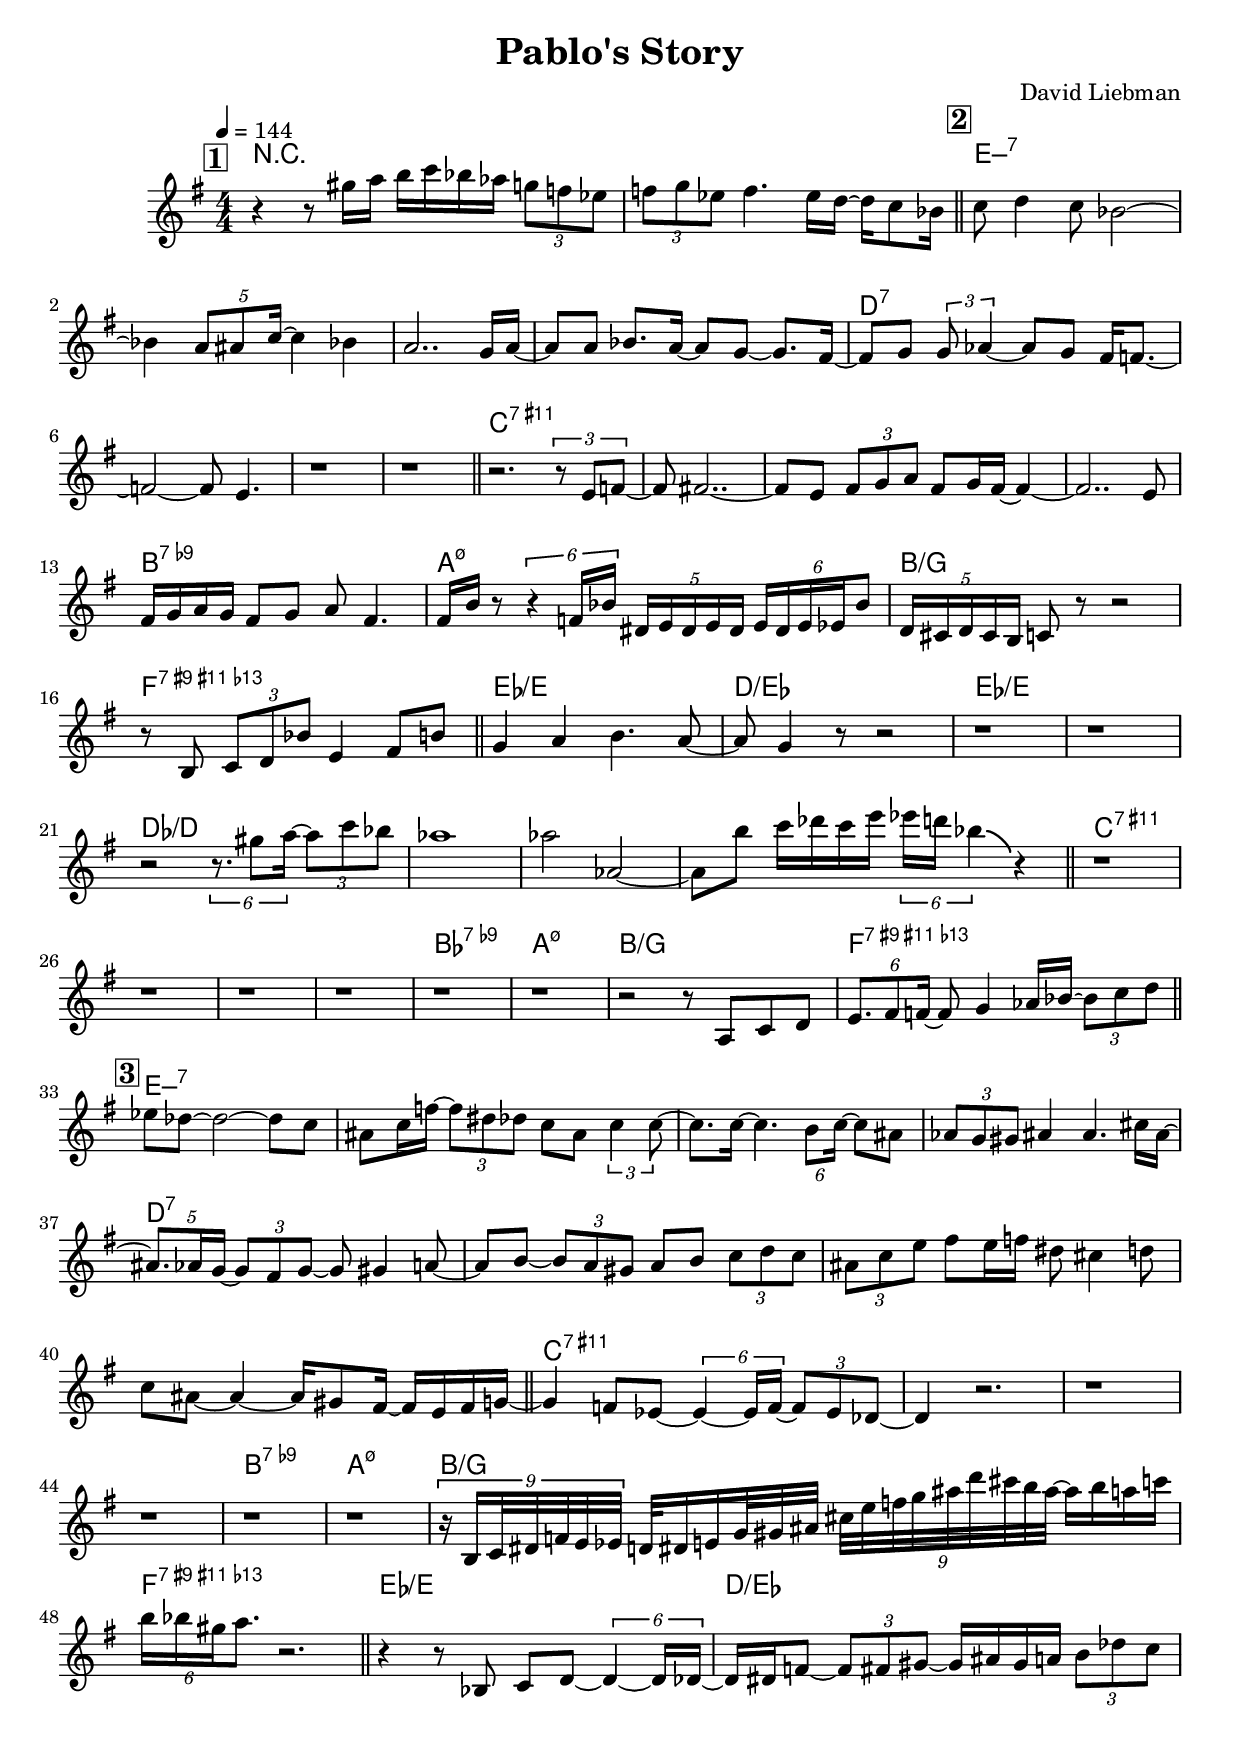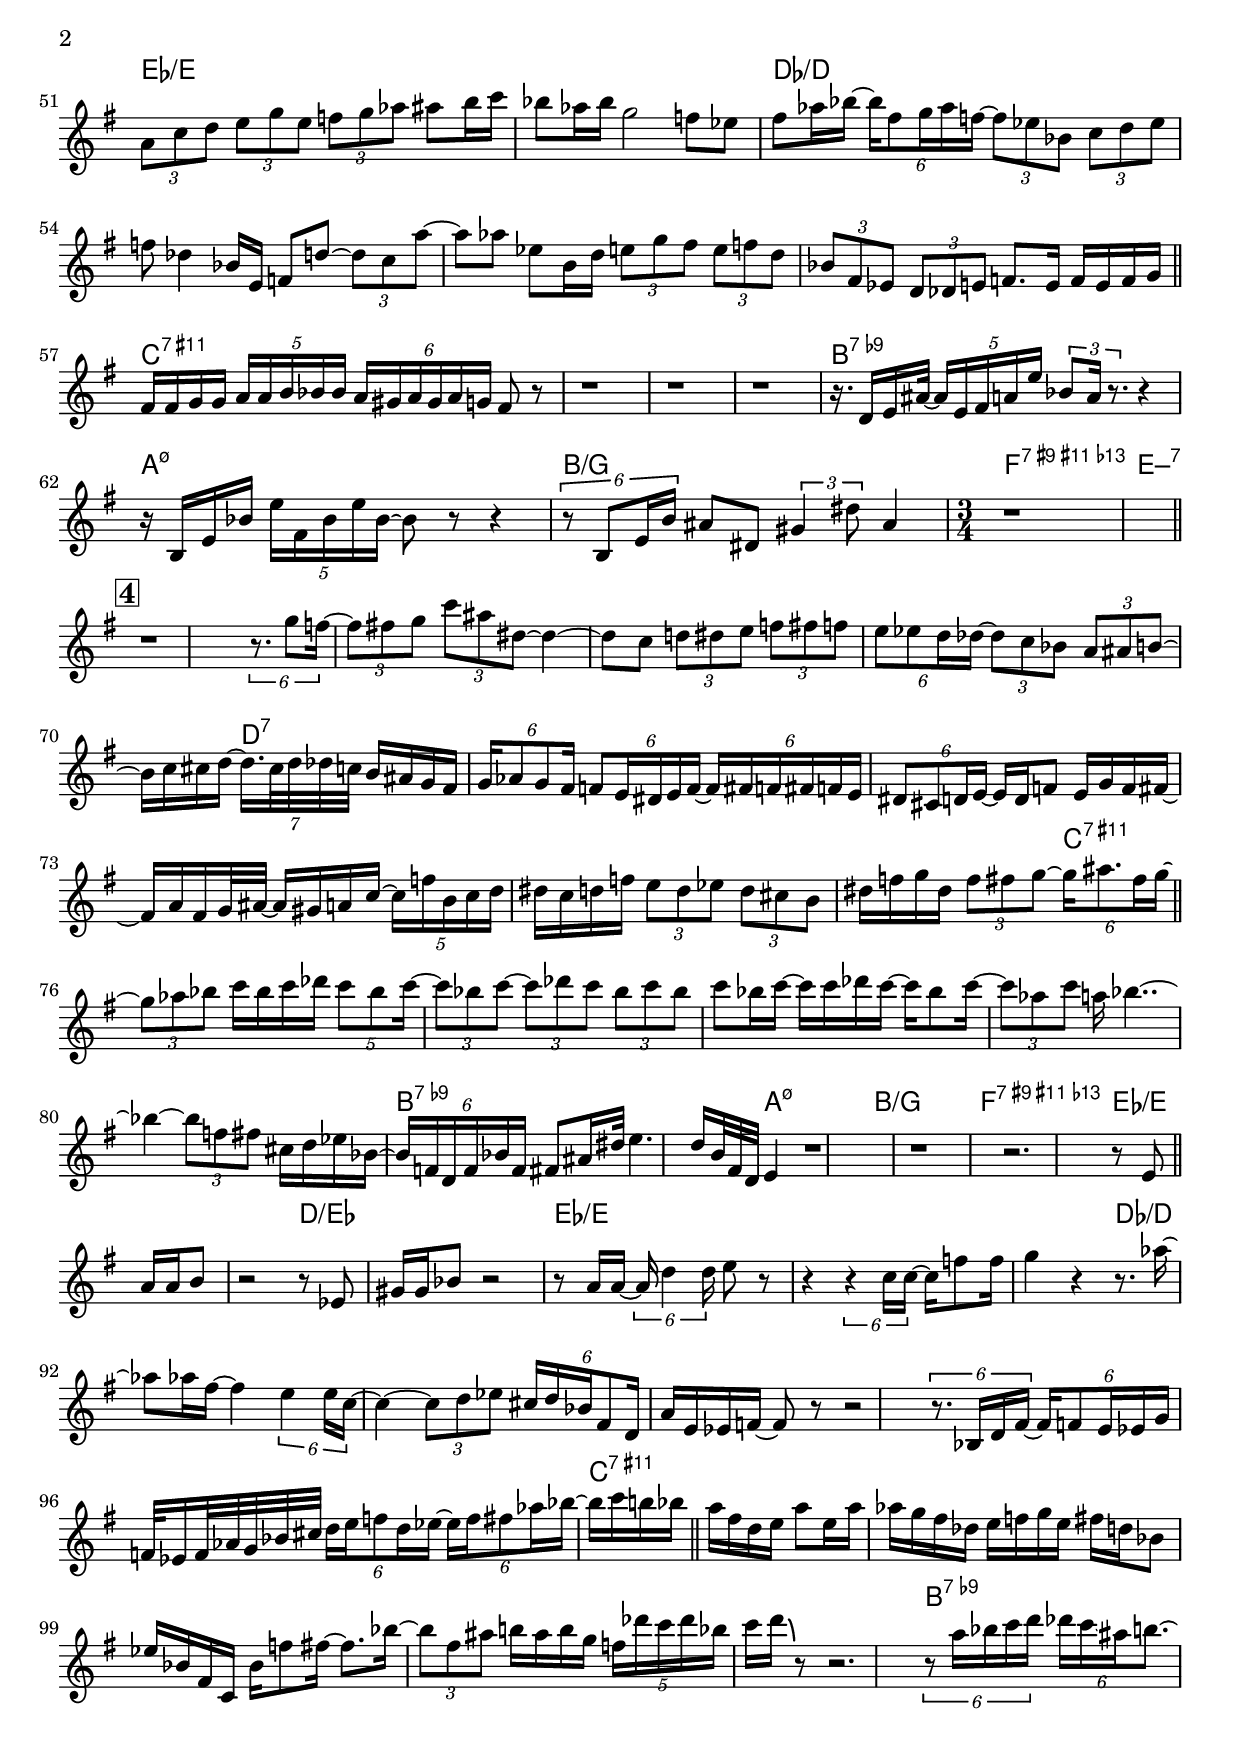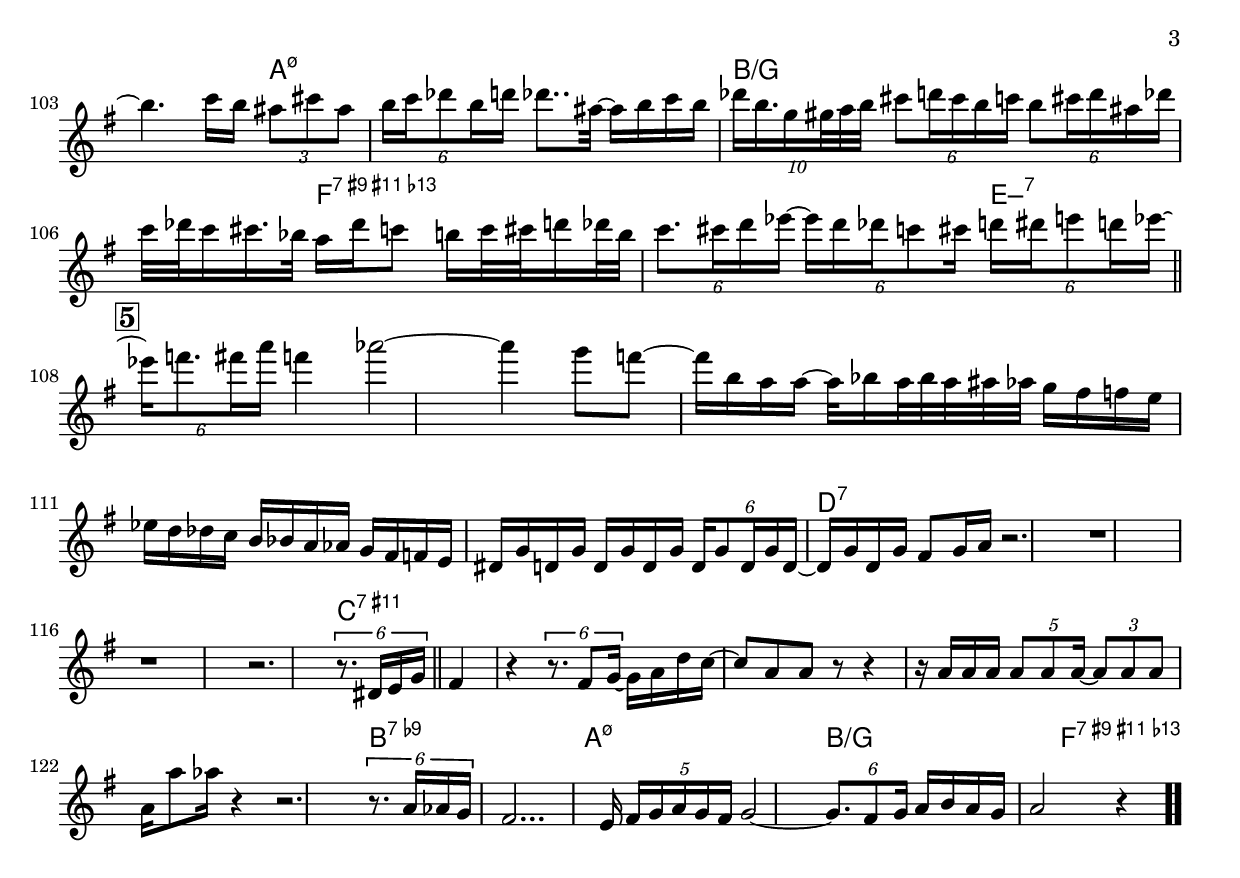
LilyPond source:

\version "2.13.2"

#(ly:set-option 'point-and-click #f)

\header {
  title = "Pablo's Story"
  composer = "David Liebman"
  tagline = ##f
}
global =
{
    \override Staff.TimeSignature #'style = #'()
    \time 4/4
    \clef "treble"
    \key e \minor
    \override Rest #'direction = #'0
    \override MultiMeasureRest #'staff-position = #0
}
\score
{
<<
    \transpose c' c'

    \new ChordNames { \chords {
      \set majorSevenSymbol = \markup { "maj7" }
      \set minorChordModifier = \markup { \char ##x2013 }
      | r4 s4 s2 | s1 
      | e1:min7 | s1 | s1 | s1 | d1:7 | s1 | s1 | s1 
      | c1:11+.9 | s1 | s1 | s1 | b1:9- | a1:min5-7 | b1:/g | f1:13-.9+11+ 
      | es1:/e | d1:/es | es1:/e | s1 | des1:/d | s1 | s1 | s1 
      | c1:11+.9 | s1 | s1 | s1 | bes1:9- | a1:min5-7 | b1:/g | f1:13-.9+11+ 
      | e1:min7 | s1 | s1 | s1 | d1:7 | s1 | s1 | s1 
      | c1:11+.9 | s1 | s1 | s1 | b1:9- | a1:min5-7 | b1:/g | f1:13-.9+11+ 
      | es1:/e | d1:/es | es1:/e | s1 | des1:/d | s1 | s1 | s1 
      | c1:11+.9 | s1 | s1 | s1 | b1:9- | a1:min5-7 | b1:/g | \time 3/4 f2.:13-.9+11+ 
      | e1:min7 | s1 | s1 | s1 | d1:7 | s1 | s1 | s1 
      | c1:11+.9 | s1 | s1 | s1 | b1:9- | a1:min5-7 | b1:/g | f1:13-.9+11+ 
      | es1:/e | d1:/es | es1:/e | s1 | des1:/d | s1 | s1 | s1 
      | c1:11+.9 | s1 | s1 | s1 | b1:9- | a1:min5-7 | b1:/g | f1:13-.9+11+ 
      | e1:min7 | s1 | s1 | s1 | d1:7 | s1 | s1 | s1 
      | c1:11+.9 | s1 | s1 | s1 | b1:9- | a1:min5-7 | b2.:/g f4:13-.9+11+|
      }
      }

    \new Staff
    <<
    \transpose c' c'

    {
      \global
  		%\override Score.MetronomeMark #'transparent = ##t
  		%\override Score.MetronomeMark #'stencil = ##f
  		
  		\override HorizontalBracket #'direction = #UP
  		\override HorizontalBracket #'bracket-flare = #'(0 . 0)
  		
  		\override TextSpanner #'dash-fraction = #1.0
  		\override TextSpanner #'bound-details #'left #'text = \markup{ \concat{\draw-line #'(0 . -1.0) \draw-line #'(1.0 . 0) }}
  		\override TextSpanner #'bound-details #'right #'text = \markup{ \concat{ \draw-line #'(1.0 . 0) \draw-line #'(0 . -1.0) }}
          \set Score.markFormatter = #format-mark-box-numbers


      \tempo 4 = 144
      \set Score.currentBarNumber = #-1
     
      \bar "||" \mark \default r4 r8 gis''16 a''16 b''16 c'''16 bes''16 aes''16 \tuplet 3/2 {g''8 f''8 es''8} 
      | \tuplet 3/2 {f''8 g''8 es''8} f''4. es''16 d''16~ d''16 c''8 bes'16 
      \bar "||" \mark \default c''8 d''4 c''8 bes'2~ 
      | bes'4 \tuplet 5/4 {a'8 ais'8 c''16~} c''4 bes'4 
      | a'2.. g'16 a'16~ 
      | a'8 a'8 bes'8. a'16~ a'8 g'8~ g'8. fis'16~ 
      | fis'8 g'8 \tuplet 3/2 {g'8 aes'4~} aes'8 g'8 fis'16 f'8.~ 
      | f'2~ f'8 e'4. 
      | r1 
      | r1 
      \bar "||" r2. \tuplet 3/2 {r8 e'8 f'8~} 
      | f'8 fis'2..~ 
      | fis'8 e'8 \tuplet 3/2 {fis'8 g'8 a'8} fis'8 g'16 fis'16~ fis'4~ 
      | fis'2.. e'8 
      | fis'16 g'16 a'16 g'16 fis'8 g'8 a'8 fis'4. 
      | fis'16 b'16 r8 \tuplet 6/4 {r4 f'16 bes'16} \tuplet 5/4 {dis'16 e'16 dis'16 e'16 dis'16} \tuplet 6/4 {e'16 dis'16 e'16 es'16 bes'8} 
      | \tuplet 5/4 {d'16 cis'16 d'16 cis'16 b16} c'8 r8 r2 
      | r8 b8 \tuplet 3/2 {c'8 d'8 bes'8} e'4 fis'8 b'8 
      \bar "||" g'4 a'4 b'4. a'8~ 
      | a'8 g'4 r8 r2 
      | r1 
      | r1 
      | r2 \tuplet 6/4 {r8. gis''8 a''16~} \tuplet 3/2 {a''8 c'''8 bes''8} 
      | aes''1 
      | aes''2 aes'2~ 
      | aes'8 b''8 c'''16 des'''16 c'''16 e'''16 \tuplet 6/4 {es'''16\glissando  d'''16 bes''4\bendAfter #-4 } r4 
      \bar "||" r1 
      | r1 
      | r1 
      | r1 
      | r1 
      | r1 
      | r2 r8 a8 c'8 d'8 
      | \tuplet 6/4 {e'8. fis'8 f'16~} f'8 g'4 aes'16 bes'16~ \tuplet 3/2 {bes'8 c''8 d''8} 
      \bar "||" \mark \default es''8 des''8~ des''2~ des''8 c''8 
      | ais'8 c''16 f''16~ \tuplet 3/2 {f''8 dis''8 des''8} c''8 ais'8 \tuplet 3/2 {c''4 c''8~} 
      | c''8. c''16~ c''4. \tuplet 6/4 {b'8 c''16~} c''8 ais'8 
      | \tuplet 3/2 {aes'8 g'8 gis'8} ais'4 ais'4. cis''16 ais'16~ 
      | \tuplet 5/4 {ais'8. aes'16 g'16~} \tuplet 3/2 {g'8 fis'8 g'8~} g'8 gis'4 a'8~ 
      | a'8 b'8~ \tuplet 3/2 {b'8 a'8 gis'8} a'8 b'8 \tuplet 3/2 {c''8 d''8 c''8} 
      | \tuplet 3/2 {ais'8 c''8 e''8} fis''8 e''16 f''16 dis''8 cis''4 d''8 
      | c''8 ais'8~ ais'4~ ais'16 gis'8 fis'16~ fis'16 e'16 fis'16 g'16~ 
      \bar "||" g'4 f'8 es'8~ \tuplet 6/4 {es'4~ es'16 f'16~} \tuplet 3/2 {f'8 es'8 des'8~} 
      | des'4 r2. 
      | r1 
      | r1 
      | r1 
      | r1 
      | \tuplet 9/8 {r16 b16 c'32 dis'32 f'32 e'32 es'32} d'32 dis'16 e'16 g'32 gis'32 ais'32 \tuplet 9/8 {cis''32 e''32 f''32 g''32 ais''32 d'''32 cis'''32 b''32 ais''32~} ais''16 b''16 a''16 c'''16 
      | \tuplet 6/4 {b''16 bes''16 gis''16 a''8.} r2. 
      \bar "||" r4 r8 bes8 c'8 d'8~ \tuplet 6/4 {d'4~ d'16 des'16~} 
      | des'16 dis'16 f'8~ \tuplet 3/2 {f'8 fis'8 gis'8~} gis'16 ais'16 gis'16 a'16 \tuplet 3/2 {b'8 des''8 c''8} 
      | \tuplet 3/2 {a'8 c''8 d''8} \tuplet 3/2 {e''8 g''8 e''8} \tuplet 3/2 {f''8 g''8 aes''8} ais''8 b''16 c'''16 
      | bes''8 aes''16 bes''16 g''2 f''8 es''8 
      | fis''8 aes''16 bes''16~ \tuplet 6/4 {bes''16 fis''8 g''16 aes''16 f''16~} \tuplet 3/2 {f''8 es''8 bes'8} \tuplet 3/2 {c''8 d''8 es''8} 
      | f''8 des''4 bes'16 e'16 f'8 d''8~ \tuplet 3/2 {d''8 c''8 a''8~} 
      | a''8 aes''8 es''8 b'16 d''16 \tuplet 3/2 {e''8 g''8 fis''8} \tuplet 3/2 {e''8 f''8 d''8} 
      | \tuplet 3/2 {bes'8 fis'8 es'8} \tuplet 3/2 {d'8 des'8 e'8} f'8. e'16 f'16 e'16 f'16 g'16 
      \bar "||" fis'16 fis'16 g'16 g'16 \tuplet 5/4 {a'16 a'16 b'16 bes'16 bes'16} \tuplet 6/4 {a'16 gis'16 a'16 gis'16 a'16 g'16} fis'8 r8 
      | r1 
      | r1 
      | r1 
      | r16. d'16 e'16 ais'32~ \tuplet 5/4 {ais'16 e'16 fis'16 a'16 e''16} \tuplet 3/2 {bes'8 a'16 r8.} r4 
      | r16 b16 e'16 bes'16 \tuplet 5/4 {e''16 fis'16 bes'16 e''16 bes'16~} bes'8 r8 r4 
      | \tuplet 6/4 {r8 b8 e'16 b'16} ais'8 dis'8 \tuplet 3/2 {gis'4 dis''8} ais'4 
      | \time 3/4 r1 
      \bar "||" \mark \default r1 
      | \tuplet 6/4 {r8. g''8 f''16~} \tuplet 3/2 {f''8 fis''8 g''8} \tuplet 3/2 {c'''8 ais''8 dis''8~} dis''4~ 
      | dis''8 c''8 \tuplet 3/2 {d''8 dis''8 e''8} \tuplet 3/2 {f''8 fis''8 f''8} \tuplet 6/4 {e''8 es''8 d''16 des''16~} 
      | \tuplet 3/2 {des''8 c''8 bes'8} \tuplet 3/2 {a'8 ais'8 b'8~} b'16 c''16 cis''16 d''16~ \tuplet 7/8 {d''16. cis''32 d''32 des''32 c''32} 
      | b'16 ais'16 g'16 fis'16 \tuplet 6/4 {g'16 aes'8 g'8 fis'16} \tuplet 6/4 {f'8 e'16 dis'16 e'16 f'16~} \tuplet 6/4 {f'16 fis'16 f'16 fis'16 f'16 e'16} 
      | \tuplet 6/4 {dis'8 cis'8 d'16 e'16~} e'16 d'16 f'8 e'16 g'16 f'16 fis'16~ fis'16 a'16 fis'16 g'32 ais'32~ 
      | ais'16 gis'16 a'16 c''16~ \tuplet 5/4 {c''16 f''16 b'16 c''16 d''16} dis''16 c''16 d''16 f''16 \tuplet 3/2 {e''8 d''8 es''8} 
      | \tuplet 3/2 {d''8 cis''8 b'8} dis''16 f''16 g''16 dis''16 \tuplet 3/2 {f''8 fis''8 g''8~} \tuplet 6/4 {g''16 ais''8. fis''16 g''16~} 
      \bar "||" \tuplet 3/2 {g''8 aes''8 bes''8} c'''16 bes''16 c'''16 des'''16 \tuplet 5/4 {c'''8 bes''8 c'''16~} \tuplet 3/2 {c'''8 bes''8 c'''8~} 
      | \tuplet 3/2 {c'''8 des'''8 c'''8} \tuplet 3/2 {bes''8 c'''8 bes''8} c'''8 bes''16 c'''16~ c'''16 c'''16 des'''16 c'''16~ 
      | c'''16 bes''8 c'''16~ \tuplet 3/2 {c'''8 aes''8 c'''8} a''16 bes''4..~ 
      | bes''4~ \tuplet 3/2 {bes''8 f''8 fis''8} cis''16 d''16 es''16 bes'16~ \tuplet 6/4 {bes'16 f'16 d'16 f'16 bes'16 f'16} 
      | fis'8 ais'16 dis''32 e''4. d''16 b'32 fis'32 d'32 e'4 
      | r1 
      | r1 
      | r2. r8 e'8 
      \bar "||" a'16 a'16 b'8 r2 r8 es'8 
      | gis'16 gis'16 bes'8 r2 r8 a'16 a'16~ 
      | \tuplet 6/4 {a'16 d''4 d''16} e''8 r8 r4 \tuplet 6/4 {r4 c''16 c''16~} 
      | c''16 f''8 f''16 g''4 r4 r8. aes''16~ 
      | aes''8 aes''16 fis''16~ fis''4 \tuplet 6/4 {e''4 e''16 c''16~} c''4~ 
      | \tuplet 3/2 {c''8 d''8 es''8} \tuplet 6/4 {cis''16 d''16 bes'16 fis'8 d'16} a'16 e'16 es'16 f'16~ f'8 r8 
      | r2 \tuplet 6/4 {r8. bes16 d'16 fis'16~} \tuplet 6/4 {fis'16 f'8 e'16 es'16 g'16} 
      | f'32 es'16 f'32 aes'32 g'32 bes'32 cis''32 \tuplet 6/4 {d''16 e''16 f''8 d''16 es''16~} \tuplet 6/4 {es''16 f''16 fis''8 aes''16 bes''16~} bes''16 c'''16 b''16 bes''16 
      \bar "||" a''16 fis''16 d''16 e''16 a''8 e''16 a''16 aes''16 g''16 fis''16 des''16 e''16 f''16 g''16 e''16 
      | fis''16 d''16 bes'8 es''16 bes'16 fis'16 c'16 bes'16 f''8 fis''16~ fis''8. bes''16~ 
      | \tuplet 3/2 {bes''8 fis''8 ais''8} b''16 ais''16 b''16 g''16 \tuplet 5/4 {f''16 des'''16 c'''16 des'''16 bes''16} c'''16 d'''16\bendAfter #-4  r8 
      | r2. \tuplet 6/4 {r8 a''16\glissando  bes''16 c'''16 d'''16} 
      | \tuplet 6/4 {des'''16 c'''16\glissando  ais''16 b''8.~} b''4. c'''16 b''16 \tuplet 3/2 {ais''8 cis'''8 ais''8} 
      | \tuplet 6/4 {b''16 c'''16 des'''8 b''16 d'''16} des'''8.. ais''32~ ais''16 b''16 c'''16 b''16 \tuplet 10/8 {des'''16 b''16. g''16 gis''32 a''32 b''32} 
      | \tuplet 6/4 {cis'''8 d'''16 cis'''16 b''16 c'''16} \tuplet 6/4 {b''8 cis'''16 d'''16 ais''16 des'''16} c'''32 des'''32 c'''16 cis'''16. bes''32 a''16 des'''16 c'''8 
      | b''16 c'''32 cis'''32 d'''16 des'''32 b''32 \tuplet 6/4 {c'''8. cis'''16 d'''16 es'''16~} \tuplet 6/4 {es'''16 d'''16 des'''16 c'''8 cis'''16} \tuplet 6/4 {d'''16 dis'''16 e'''8 d'''16 es'''16~} 
      \bar "||" \mark \default \tuplet 6/4 {es'''16 f'''8. fis'''16 a'''16} f'''4 aes'''2~ 
      | aes'''4 g'''8 f'''8~ f'''16 b''16 a''16 a''16~ a''32 bes''16 a''32 bes''32 a''32 ais''32 aes''32 
      | g''16 fis''16 f''16 e''16 es''16 d''16 des''16 c''16 b'16 bes'16 a'16 aes'16 g'16 fis'16 f'16 e'16 
      | dis'16 g'16 d'16 g'16 d'16 g'16 d'16 g'16 \tuplet 6/4 {d'16 g'8 d'16 g'16 d'16~} d'16 g'16 d'16 g'16 
      | fis'8 g'16 a'16 r2. 
      | r1 
      | r1 
      | r2. \tuplet 6/4 {r8. dis'16 e'16 g'16} 
      \bar "||" fis'4 r4 \tuplet 6/4 {r8. fis'8 g'16~} g'16 a'16 d''16 c''16~ 
      | c''8 a'8 a'8 r8 r4 r16 a'16 a'16 a'16 
      | \tuplet 5/4 {a'8 a'8 a'16~} \tuplet 3/2 {a'8 a'8 a'8} a'16 a''8 aes''16 r4 
      | r2. \tuplet 6/4 {r8. a'16 aes'16 g'16} 
      | fis'2... e'16 
      | \tuplet 5/4 {fis'16 g'16 a'16 g'16 fis'16} g'2~ \tuplet 6/4 {g'8. fis'8 g'16} 
      | a'16 b'16 a'16 g'16 a'2 r4\bar  ".."
    }
    >>
>>    
}
